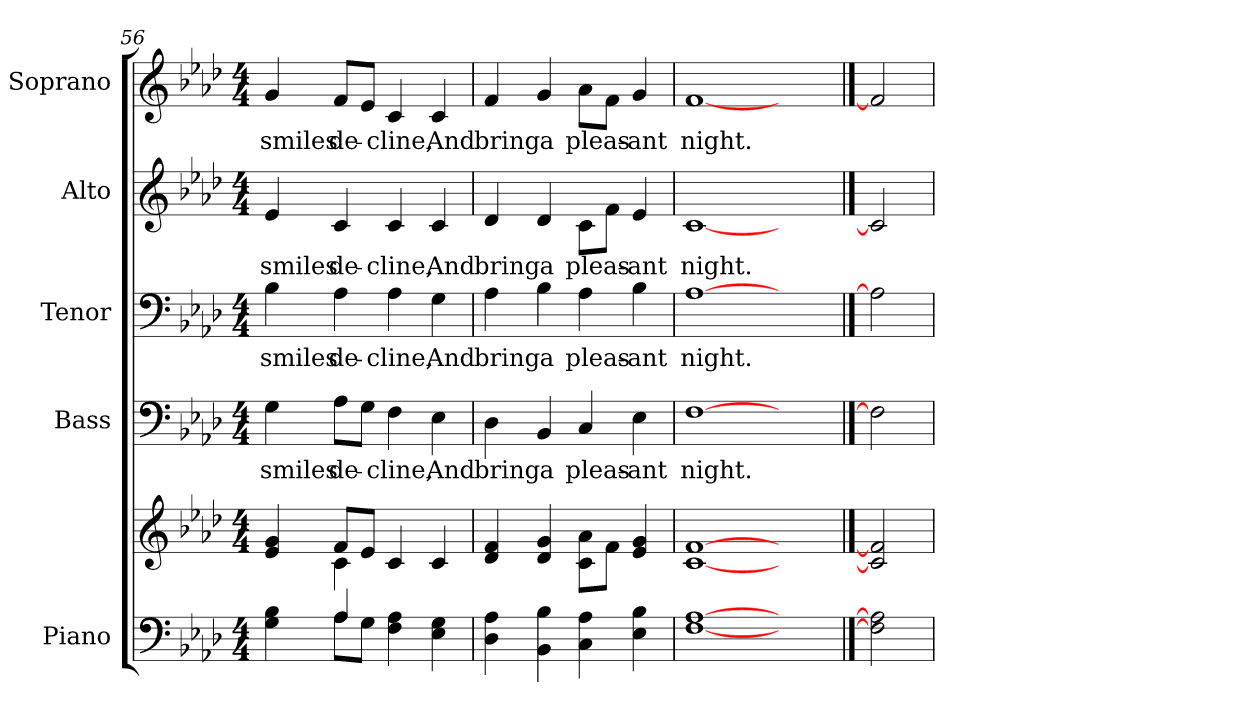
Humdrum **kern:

**kern	**kern	**kern	**text	**kern	**text	**kern	**text	**kern	**text
*part5	*part5	*part4	*part4	*part3	*part3	*part2	*part2	*part1	*part1
*staff6	*staff5	*staff4	*staff4	*staff3	*staff3	*staff2	*staff2	*staff1	*staff1
*I"Piano	*	*I"Bass	*	*I"Tenor	*	*I"Alto	*	*I"Soprano	*
*I'Pno.	*	*I'B.	*	*I'T.	*	*I'A.	*	*I'S.	*
*clefF4	*clefG2	*clefF4	*	*clefF4	*	*clefG2	*	*clefG2	*
*k[b-e-a-d-]	*k[b-e-a-d-]	*k[b-e-a-d-]	*	*k[b-e-a-d-]	*	*k[b-e-a-d-]	*	*k[b-e-a-d-]	*
*A-:	*A-:	*A-:	*	*A-:	*	*A-:	*	*A-:	*
*M4/4	*M4/4	*M4/4	*	*M4/4	*	*M4/4	*	*M4/4	*
=56	=56	=56	=56	=56	=56	=56	=56	=56	=56
*^	*^	*	*	*	*	*	*	*	*
!	!	!	!	!	!LO:LY:b:color=#000000	!	!	!	!	!	!
!	!	!	!	!	!	!	!LO:LY:b:color=#000000	!	!	!	!
!	!	!	!	!	!	!	!	!	!LO:LY:b:color=#000000	!	!
!	!	!	!	!	!	!	!	!	!	!	!LO:LY:b:color=#000000
4Gi\ 4B-i	4ryy	4e-i/ 4gi	4ryy	4Gi\	smiles	4B-i\	smiles	4e-i/	smiles	4gi/	smiles
!	!	!	!	!	!LO:LY:b:color=#000000	!	!	!	!	!	!
!	!	!	!	!	!	!	!LO:LY:b:color=#000000	!	!	!	!
!	!	!	!	!	!	!	!	!	!LO:LY:b:color=#000000	!	!
!	!	!	!	!	!	!	!	!	!	!	!LO:LY:b:color=#000000
4A-i/	8A-i\L	8fi/L	4ci\	8A-i\L	de-	4A-i\	de-	4ci/	de-	8fi/L	de-
.	8Gi\J	8e-i/J	.	8Gi\J	.	.	.	.	.	8e-i/J	.
!	!	!	!	!	!LO:LY:b:color=#000000	!	!	!	!	!	!
!	!	!	!	!	!	!	!LO:LY:b:color=#000000	!	!	!	!
!	!	!	!	!	!	!	!	!	!LO:LY:b:color=#000000	!	!
!	!	!	!	!	!	!	!	!	!	!	!LO:LY:b:color=#000000
4Fi\ 4A-i	2ryy	4ci/	2ryy	4Fi\	-cline,	4A-i\	-cline,	4ci/	-cline,	4ci/	-cline,
!	!	!	!	!	!LO:LY:b:color=#000000	!	!	!	!	!	!
!	!	!	!	!	!	!	!LO:LY:b:color=#000000	!	!	!	!
!	!	!	!	!	!	!	!	!	!LO:LY:b:color=#000000	!	!
!	!	!	!	!	!	!	!	!	!	!	!LO:LY:b:color=#000000
4E-i\ 4Gi	.	4ci/	.	4E-i\	And	4Gi\	And	4ci/	And	4ci/	And
*v	*v	*	*	*	*	*	*	*	*	*	*
*	*v	*v	*	*	*	*	*	*	*	*
!!LO:PB:g=z
=57	=57	=57	=57	=57	=57	=57	=57	=57	=57
!	!	!	!LO:LY:b:color=#000000	!	!	!	!	!	!
!	!	!	!	!	!LO:LY:b:color=#000000	!	!	!	!
!	!	!	!	!	!	!	!LO:LY:b:color=#000000	!	!
!	!	!	!	!	!	!	!	!	!LO:LY:b:color=#000000
4D-i\ 4A-i	4d-i/ 4fi	4D-i\	bring	4A-i\	bring	4d-i/	bring	4fi/	bring
!	!	!	!LO:LY:b:color=#000000	!	!	!	!	!	!
!	!	!	!	!	!LO:LY:b:color=#000000	!	!	!	!
!	!	!	!	!	!	!	!LO:LY:b:color=#000000	!	!
!	!	!	!	!	!	!	!	!	!LO:LY:b:color=#000000
4BB-i\ 4B-i	4d-i/ 4gi	4BB-i/	a	4B-i\	a	4d-i/	a	4gi/	a
!	!	!	!LO:LY:b:color=#000000	!	!	!	!	!	!
!	!	!	!	!	!LO:LY:b:color=#000000	!	!	!	!
!	!	!	!	!	!	!	!LO:LY:b:color=#000000	!	!
!	!	!	!	!	!	!	!	!	!LO:LY:b:color=#000000
4Ci\ 4A-i	8ci\ 8a-iL	4Ci/	pleas-	4A-i\	pleas-	8ci\L	pleas-	8a-i\L	pleas-
.	8fi\J	.	.	.	.	8fi\J	.	8fi\J	.
!	!	!	!LO:LY:b:color=#000000	!	!	!	!	!	!
!	!	!	!	!	!LO:LY:b:color=#000000	!	!	!	!
!	!	!	!	!	!	!	!LO:LY:b:color=#000000	!	!
!	!	!	!	!	!	!	!	!	!LO:LY:b:color=#000000
4E-i\ 4B-i	4e-i/ 4gi	4E-i\	-ant	4B-i\	-ant	4e-i/	-ant	4gi/	-ant
=58	=58	=58	=58	=58	=58	=58	=58	=58	=58
!	!	!	!LO:LY:b:color=#000000	!	!	!	!	!	!
!	!	!	!	!	!LO:LY:b:color=#000000	!	!	!	!
!	!	!	!	!	!	!	!LO:LY:b:color=#000000	!	!
!	!	!	!	!	!	!	!	!	!LO:LY:b:color=#000000
[1Fi [1A-i	[1ci [1fi	[1Fi	night.	[1A-i	night.	[1ci	night.	[1fi	night.
2ryy	2ryy	2ryy	.	2ryy	.	2ryy	.	2ryy	.
==59	==59	==59	==59	==59	==59	==59	==59	==59	==59
2Fi] 2A-i]	2ci] 2fi]	2Fi]	.	2A-i]	.	2ci]	.	2fi]	.
=	=	=	=	=	=	=	=	=	=
*-	*-	*-	*-	*-	*-	*-	*-	*-	*-
